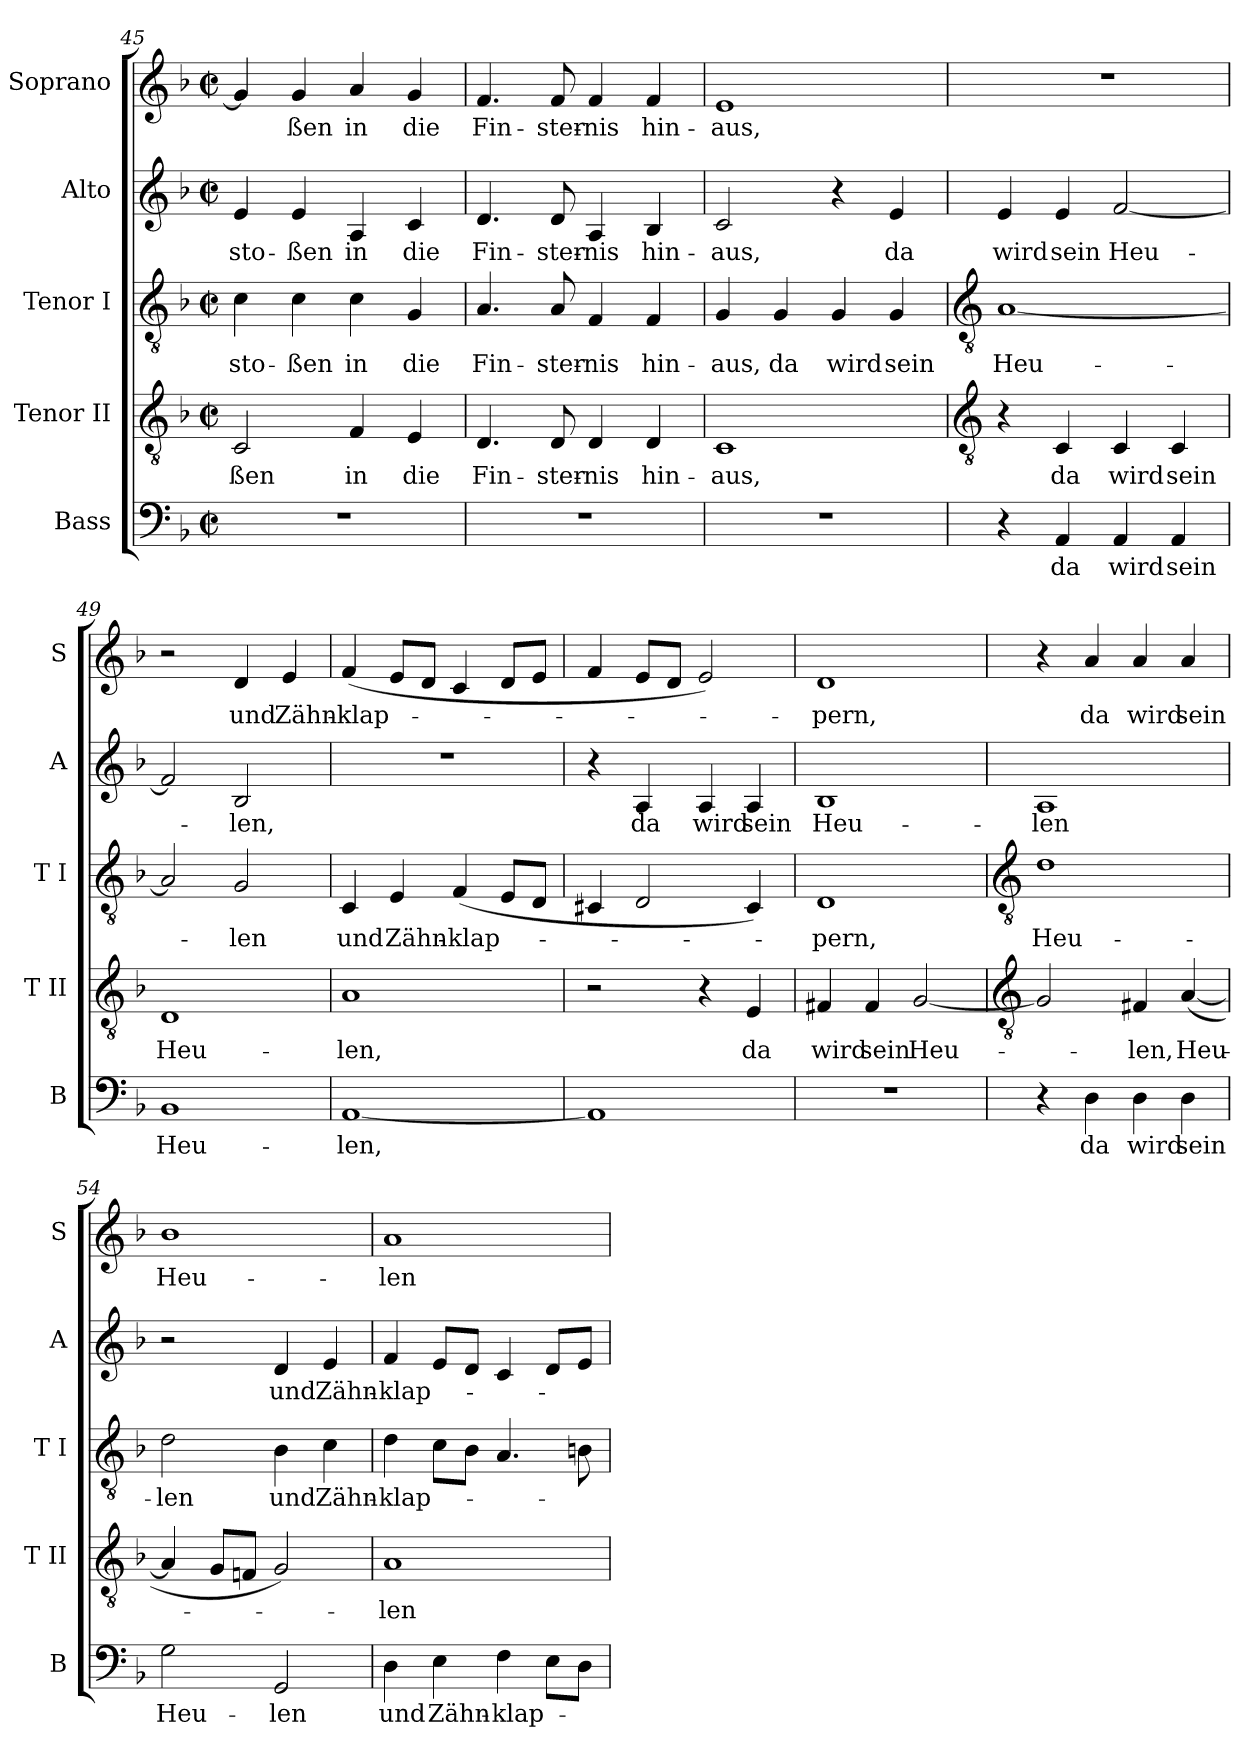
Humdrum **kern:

**kern	**text	**kern	**text	**kern	**text	**kern	**text	**kern	**text
*part5	*part5	*part4	*part4	*part3	*part3	*part2	*part2	*part1	*part1
*staff5	*staff5	*staff4	*staff4	*staff3	*staff3	*staff2	*staff2	*staff1	*staff1
*I"Bass	*	*I"Tenor II	*	*I"Tenor I	*	*I"Alto	*	*I"Soprano	*
*I'B	*	*I'T II	*	*I'T I	*	*I'A	*	*I'S	*
*clefF4	*	*clefGv2	*	*clefGv2	*	*clefG2	*	*clefG2	*
*k[b-]	*	*k[b-]	*	*k[b-]	*	*k[b-]	*	*k[b-]	*
*F:	*	*F:	*	*F:	*	*F:	*	*F:	*
*M2/2	*	*M2/2	*	*M2/2	*	*M2/2	*	*M2/2	*
*met(c|)	*	*met(c|)	*	*met(c|)	*	*met(c|)	*	*met(c|)	*
=45	=45	=45	=45	=45	=45	=45	=45	=45	=45
!	!	!	!LO:LY:b	!	!LO:LY:b	!	!LO:LY:b	!	!
1r	.	2C	-ßen	4c	-sto-	4e	-sto-	4g]	.
!	!	!	!	!	!LO:LY:b	!	!LO:LY:b	!	!LO:LY:b
.	.	.	.	4c	-ßen	4e	-ßen	4g	ßen
!	!	!	!LO:LY:b	!	!LO:LY:b	!	!LO:LY:b	!	!LO:LY:b
.	.	4F	in	4c	in	4A	in	4a	in
!	!	!	!LO:LY:b	!	!LO:LY:b	!	!LO:LY:b	!	!LO:LY:b
.	.	4E	die	4G	die	4c	die	4g	die
=46	=46	=46	=46	=46	=46	=46	=46	=46	=46
!	!	!	!LO:LY:b	!	!LO:LY:b	!	!LO:LY:b	!	!LO:LY:b
1r	.	4.D	Fin-	4.A	Fin-	4.d	Fin-	4.f	Fin-
!	!	!	!LO:LY:b	!	!LO:LY:b	!	!LO:LY:b	!	!LO:LY:b
.	.	8D	-ster-	8A	-ster-	8d	-ster-	8f	-ster-
!	!	!	!LO:LY:b	!	!LO:LY:b	!	!LO:LY:b	!	!LO:LY:b
.	.	4D	-nis	4F	-nis	4A	-nis	4f	-nis
!	!	!	!LO:LY:b	!	!LO:LY:b	!	!LO:LY:b	!	!LO:LY:b
.	.	4D	hin-	4F	hin-	4B-	hin-	4f	hin-
=47	=47	=47	=47	=47	=47	=47	=47	=47	=47
!	!	!	!LO:LY:b	!	!LO:LY:b	!	!LO:LY:b	!	!LO:LY:b
1r	.	1C	-aus,	4G	-aus,	2c	-aus,	1e	-aus,
!	!	!	!	!	!LO:LY:b	!	!	!	!
.	.	.	.	4G	da	.	.	.	.
!	!	!	!	!	!LO:LY:b	!	!	!	!
.	.	.	.	4G	wird	4r	.	.	.
!	!	!	!	!	!LO:LY:b	!	!LO:LY:b	!	!
.	.	.	.	4G	sein	4e	da	.	.
!!LO:LB:g=z
=48	=48	=48	=48	=48	=48	=48	=48	=48	=48
*	*	*clefGv2	*	*clefGv2	*	*	*	*	*
!	!	!	!	!	!LO:LY:b	!	!LO:LY:b	!	!
4r	.	4r	.	[1A	Heu-	4e	wird	1r	.
!	!LO:LY:b	!	!LO:LY:b	!	!	!	!LO:LY:b	!	!
4AA	da	4C	da	.	.	4e	sein	.	.
!	!LO:LY:b	!	!LO:LY:b	!	!	!	!LO:LY:b	!	!
4AA	wird	4C	wird	.	.	[2f	Heu-	.	.
!	!LO:LY:b	!	!LO:LY:b	!	!	!	!	!	!
4AA	sein	4C	sein	.	.	.	.	.	.
=49	=49	=49	=49	=49	=49	=49	=49	=49	=49
!	!LO:LY:b	!	!LO:LY:b	!	!	!	!	!	!
1BB-	Heu-	1D	Heu-	2A]	.	2f]	.	2r	.
!	!	!	!	!	!LO:LY:b	!	!LO:LY:b	!	!LO:LY:b
.	.	.	.	2G	len	2B-	len,	4d	und
!	!	!	!	!	!	!	!	!	!LO:LY:b
.	.	.	.	.	.	.	.	4e	Zähn-
=50	=50	=50	=50	=50	=50	=50	=50	=50	=50
!	!LO:LY:b	!	!LO:LY:b	!	!LO:LY:b	!	!	!	!LO:LY:b
[1AA	-len,	1A	-len,	4C	und	1r	.	(<4f	-klap-
!	!	!	!	!	!LO:LY:b	!	!	!	!
.	.	.	.	4E	Zähn-	.	.	8eL	.
.	.	.	.	.	.	.	.	8dJ	.
!	!	!	!	!	!LO:LY:b	!	!	!	!
.	.	.	.	(<4F	-klap-	.	.	4c	.
.	.	.	.	8EL	.	.	.	8dL	.
.	.	.	.	8DJ	.	.	.	8eJ	.
=51	=51	=51	=51	=51	=51	=51	=51	=51	=51
1AA]	.	2r	.	4C#X	.	4r	.	4f	.
!	!	!	!	!	!	!	!LO:LY:b	!	!
.	.	.	.	2D	.	4A	da	8eL	.
.	.	.	.	.	.	.	.	8dJ	.
!	!	!	!	!	!	!	!LO:LY:b	!	!
.	.	4r	.	.	.	4A	wird	2e)	.
!	!	!	!LO:LY:b	!	!	!	!LO:LY:b	!	!
.	.	4E	da	4C#)	.	4A	sein	.	.
=52	=52	=52	=52	=52	=52	=52	=52	=52	=52
!	!	!	!LO:LY:b	!	!LO:LY:b	!	!LO:LY:b	!	!LO:LY:b
1r	.	4F#X	wird	1D	pern,	1B-	Heu-	1d	pern,
!	!	!	!LO:LY:b	!	!	!	!	!	!
.	.	4F#	sein	.	.	.	.	.	.
!	!	!	!LO:LY:b	!	!	!	!	!	!
.	.	[2G	Heu-	.	.	.	.	.	.
!!LO:LB:g=z
=53	=53	=53	=53	=53	=53	=53	=53	=53	=53
*	*	*clefGv2	*	*clefGv2	*	*	*	*	*
!	!	!	!	!	!LO:LY:b	!	!LO:LY:b	!	!
4r	.	2G]	.	1d	Heu-	1A	-len	4r	.
!	!LO:LY:b	!	!	!	!	!	!	!	!LO:LY:b
4D	da	.	.	.	.	.	.	4a	da
!	!LO:LY:b	!	!LO:LY:b	!	!	!	!	!	!LO:LY:b
4D	wird	4F#X	len,	.	.	.	.	4a	wird
!	!LO:LY:b	!	!LO:LY:b	!	!	!	!	!	!LO:LY:b
4D	sein	(<[4A	Heu-	.	.	.	.	4a	sein
=54	=54	=54	=54	=54	=54	=54	=54	=54	=54
!	!LO:LY:b	!	!	!	!LO:LY:b	!	!	!	!LO:LY:b
2G	Heu-	4A]	.	2d	-len	2r	.	1b-	Heu-
.	.	8GL	.	.	.	.	.	.	.
.	.	8FnJ	.	.	.	.	.	.	.
!	!LO:LY:b	!	!	!	!LO:LY:b	!	!LO:LY:b	!	!
2GG	-len	2G)	.	4B-	und	4d	und	.	.
!	!	!	!	!	!LO:LY:b	!	!LO:LY:b	!	!
.	.	.	.	4c	Zähn-	4e	Zähn-	.	.
=55	=55	=55	=55	=55	=55	=55	=55	=55	=55
!	!LO:LY:b	!	!LO:LY:b	!	!LO:LY:b	!	!LO:LY:b	!	!LO:LY:b
4D	und	1A	len	4d	-klap-	4f	-klap-	1a	-len
!	!LO:LY:b	!	!	!	!	!	!	!	!
4E	Zähn-	.	.	8cL	.	8eL	.	.	.
.	.	.	.	8B-J	.	8dJ	.	.	.
!	!LO:LY:b	!	!	!	!	!	!	!	!
4F	-klap-	.	.	4.A	.	4c	.	.	.
8EL	.	.	.	.	.	8dL	.	.	.
8DJ	.	.	.	8Bn	.	8eJ	.	.	.
=	=	=	=	=	=	=	=	=	=
*-	*-	*-	*-	*-	*-	*-	*-	*-	*-
